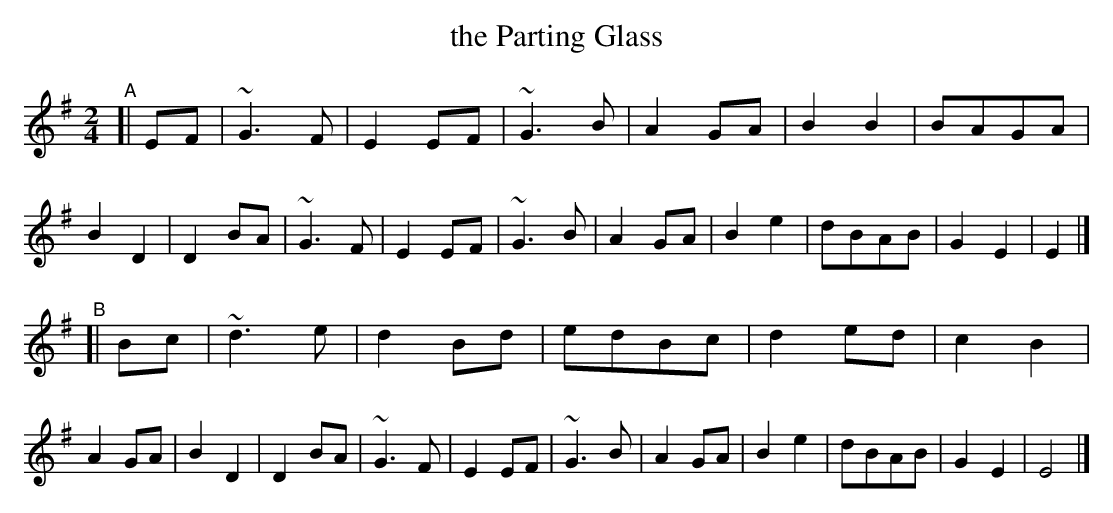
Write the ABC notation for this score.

X:1
T: the Parting Glass
M: 2/4
L: 1/8
K: EMin
"^A"[| EF |\
~G3F | E2EF | ~G3B | A2GA | B2B2 | BAGA | B2D2 | D2BA |\
~G3F | E2EF | ~G3B | A2GA | B2e2 | dBAB | G2E2 | E2 |]
"^B"[| Bc |\
~d3e | d2Bd | edBc | d2ed | c2B2 | A2GA | B2D2 | D2BA |\
~G3F | E2EF | ~G3B | A2GA | B2e2 | dBAB | G2E2 | E4 |]
